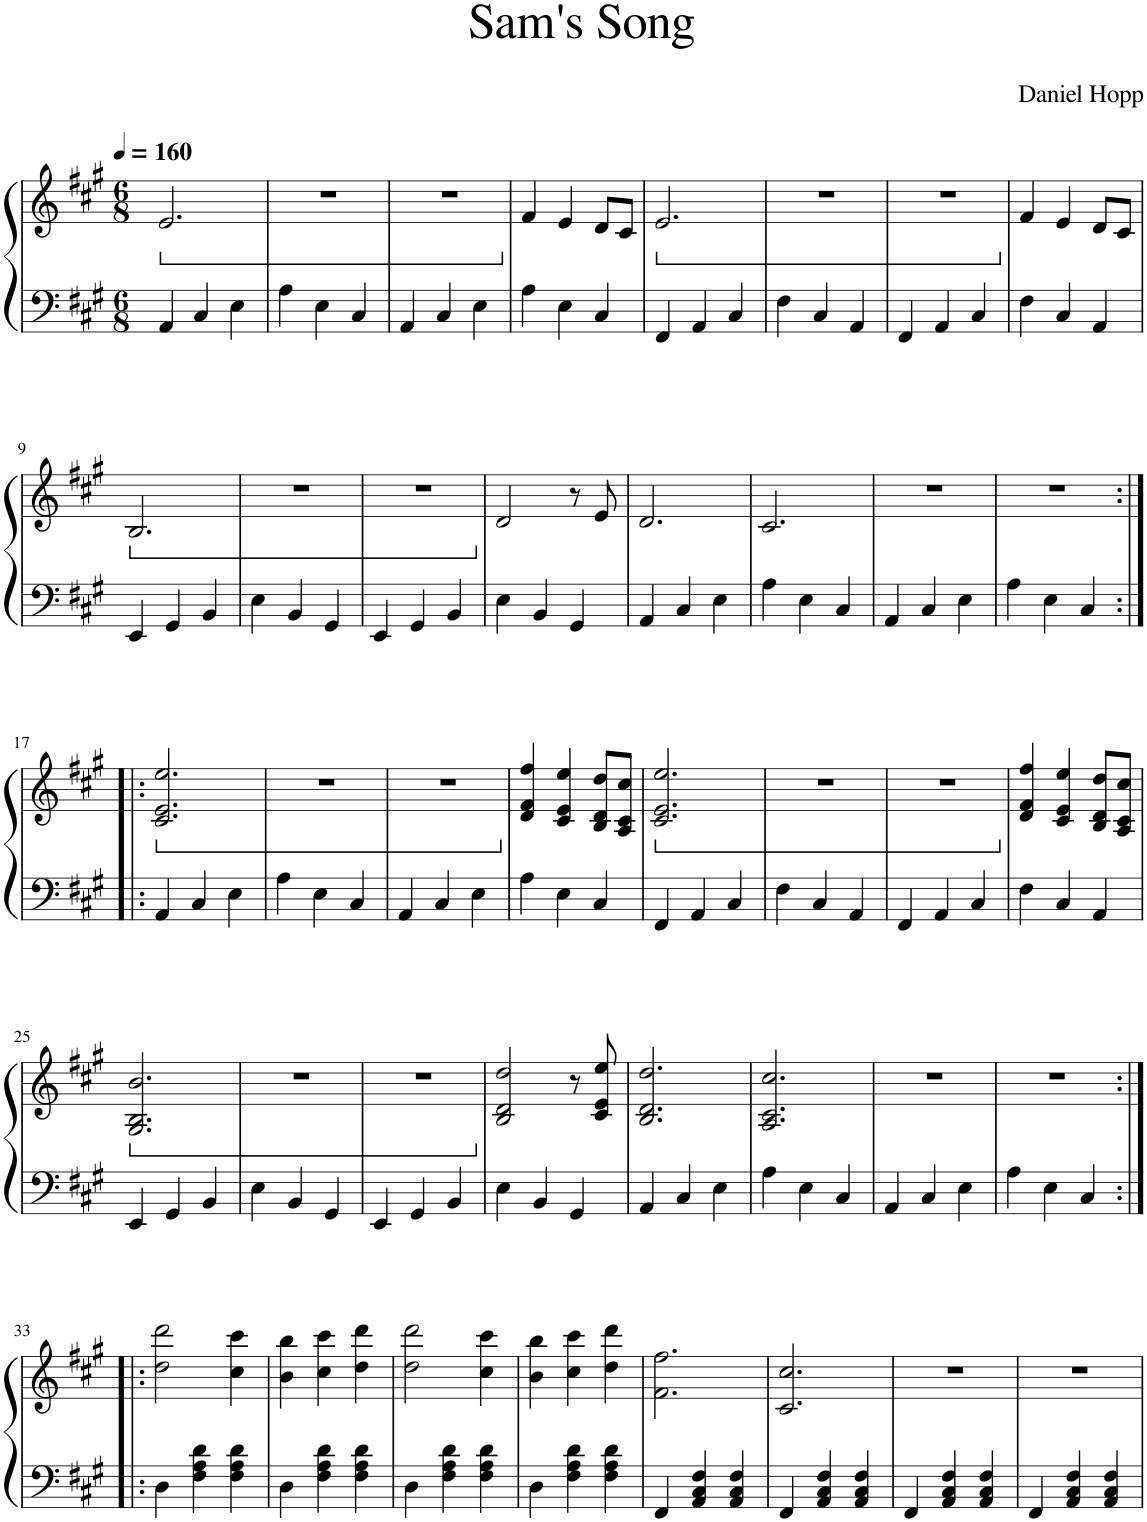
**kern	**kern
*part1	*part1
*staff2	*staff1
*I"Piano	*
*I'Pno.	*
*clefF4	*clefG2
*k[f#c#g#]	*k[f#c#g#]
*M6/8	*M6/8
*MM160	*MM160
*	*ped
=1	=1
4AA/	2.e/
4C#/	.
4E\	.
=2	=2
4A\	2.r
4E\	.
4C#/	.
=3	=3
4AA/	2.r
4C#/	.
4E\	.
=4	=4
*	*Xped
4A\	4f#/
4E\	4e/
4C#/	8d/L
.	8c#/J
=5	=5
*	*ped
4FF#/	2.e/
4AA/	.
4C#/	.
=6	=6
4F#\	2.r
4C#/	.
4AA/	.
=7	=7
4FF#/	2.r
4AA/	.
4C#/	.
=8	=8
*	*Xped
4F#\	4f#/
4C#/	4e/
4AA/	8d/L
.	8c#/J
!!LO:LB:g=z
=9	=9
*	*ped
4EE/	2.B/
4GG#/	.
4BB/	.
=10	=10
4E\	2.r
4BB/	.
4GG#/	.
=11	=11
4EE/	2.r
4GG#/	.
4BB/	.
=12	=12
*	*Xped
4E\	2d/
4BB/	.
4GG#/	8r
.	8e/
=13	=13
4AA/	2.d/
4C#/	.
4E\	.
=14	=14
4A\	2.c#/
4E\	.
4C#/	.
=15	=15
4AA/	2.r
4C#/	.
4E\	.
=16	=16
4A\	2.r
4E\	.
4C#/	.
!!LO:LB:g=z
=17:|!|:	=17:|!|:
*	*ped
4AA/	2.c#/ 2.e/ 2.ee/
4C#/	.
4E\	.
=18	=18
4A\	2.r
4E\	.
4C#/	.
=19	=19
4AA/	2.r
4C#/	.
4E\	.
=20	=20
*	*Xped
4A\	4d/ 4f#/ 4ff#/
4E\	4c#/ 4e/ 4ee/
4C#/	8B/ 8d/ 8dd/L
.	8A/ 8c#/ 8cc#/J
=21	=21
*	*ped
4FF#/	2.c#/ 2.e/ 2.ee/
4AA/	.
4C#/	.
=22	=22
4F#\	2.r
4C#/	.
4AA/	.
=23	=23
4FF#/	2.r
4AA/	.
4C#/	.
=24	=24
*	*Xped
4F#\	4d/ 4f#/ 4ff#/
4C#/	4c#/ 4e/ 4ee/
4AA/	8B/ 8d/ 8dd/L
.	8A/ 8c#/ 8cc#/J
!!LO:LB:g=z
=25	=25
*	*ped
4EE/	2.G#/ 2.B/ 2.b/
4GG#/	.
4BB/	.
=26	=26
4E\	2.r
4BB/	.
4GG#/	.
=27	=27
4EE/	2.r
4GG#/	.
4BB/	.
=28	=28
*	*Xped
4E\	2B/ 2d/ 2dd/
4BB/	.
4GG#/	8r
.	8c#/ 8e/ 8ee/
=29	=29
4AA/	2.B/ 2.d/ 2.dd/
4C#/	.
4E\	.
=30	=30
4A\	2.A/ 2.c#/ 2.cc#/
4E\	.
4C#/	.
=31	=31
4AA/	2.r
4C#/	.
4E\	.
=32	=32
4A\	2.r
4E\	.
4C#/	.
!!LO:LB:g=z
=33:|!|:	=33:|!|:
4D\	2dd\ 2ddd\
4F#\ 4A\ 4d\	.
4F#\ 4A\ 4d\	4cc#\ 4ccc#\
=34	=34
4D\	4b\ 4bb\
4F#\ 4A\ 4d\	4cc#\ 4ccc#\
4F#\ 4A\ 4d\	4dd\ 4ddd\
=35	=35
4D\	2dd\ 2ddd\
4F#\ 4A\ 4d\	.
4F#\ 4A\ 4d\	4cc#\ 4ccc#\
=36	=36
4D\	4b\ 4bb\
4F#\ 4A\ 4d\	4cc#\ 4ccc#\
4F#\ 4A\ 4d\	4dd\ 4ddd\
=37	=37
4FF#/	2.f#\ 2.ff#\
4AA/ 4C#/ 4F#/	.
4AA/ 4C#/ 4F#/	.
=38	=38
4FF#/	2.c#/ 2.cc#/
4AA/ 4C#/ 4F#/	.
4AA/ 4C#/ 4F#/	.
=39	=39
4FF#/	2.r
4AA/ 4C#/ 4F#/	.
4AA/ 4C#/ 4F#/	.
=40	=40
4FF#/	2.r
4AA/ 4C#/ 4F#/	.
4AA/ 4C#/ 4F#/	.
=	=
*-	*-
